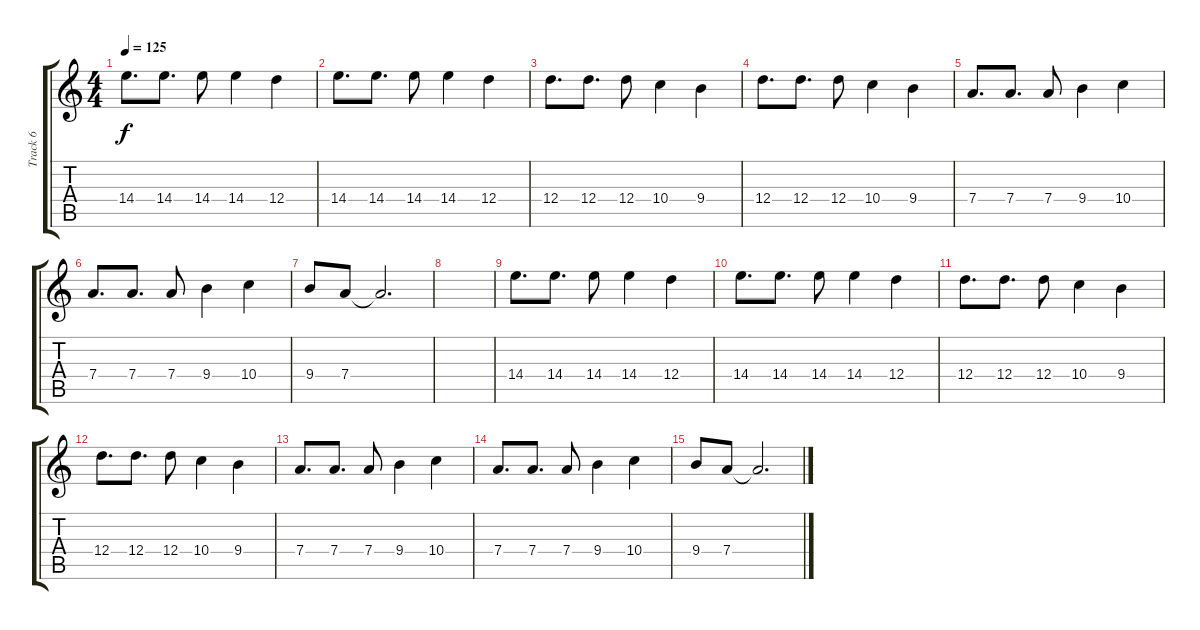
\track ("Track 6" "Track 6") {instrument overdrivenguitar}
\staff {score tabs}
\tuning (E4 B3 G3 D3 A2 E2) {hide}
\ts (4 4)
\tempo 125
\clef g2
\ks c
14.4.8{d dy f} 14.4.8{d} 14.4.8 14.4.4 12.4.4 |
14.4.8{d} 14.4.8{d} 14.4.8 14.4.4 12.4.4 |
12.4.8{d} 12.4.8{d} 12.4.8 10.4.4 9.4.4 |
12.4.8{d} 12.4.8{d} 12.4.8 10.4.4 9.4.4 |
7.4.8{d} 7.4.8{d} 7.4.8 9.4.4 10.4.4 |
7.4.8{d} 7.4.8{d} 7.4.8 9.4.4 10.4.4 |
9.4.8 7.4.8 7.4{t}.2{d} |
|
14.4.8{d} 14.4.8{d} 14.4.8 14.4.4 12.4.4 |
14.4.8{d} 14.4.8{d} 14.4.8 14.4.4 12.4.4 |
12.4.8{d} 12.4.8{d} 12.4.8 10.4.4 9.4.4 |
12.4.8{d} 12.4.8{d} 12.4.8 10.4.4 9.4.4 |
7.4.8{d} 7.4.8{d} 7.4.8 9.4.4 10.4.4 |
7.4.8{d} 7.4.8{d} 7.4.8 9.4.4 10.4.4 |
9.4.8 7.4.8 7.4{t}.2{d}
